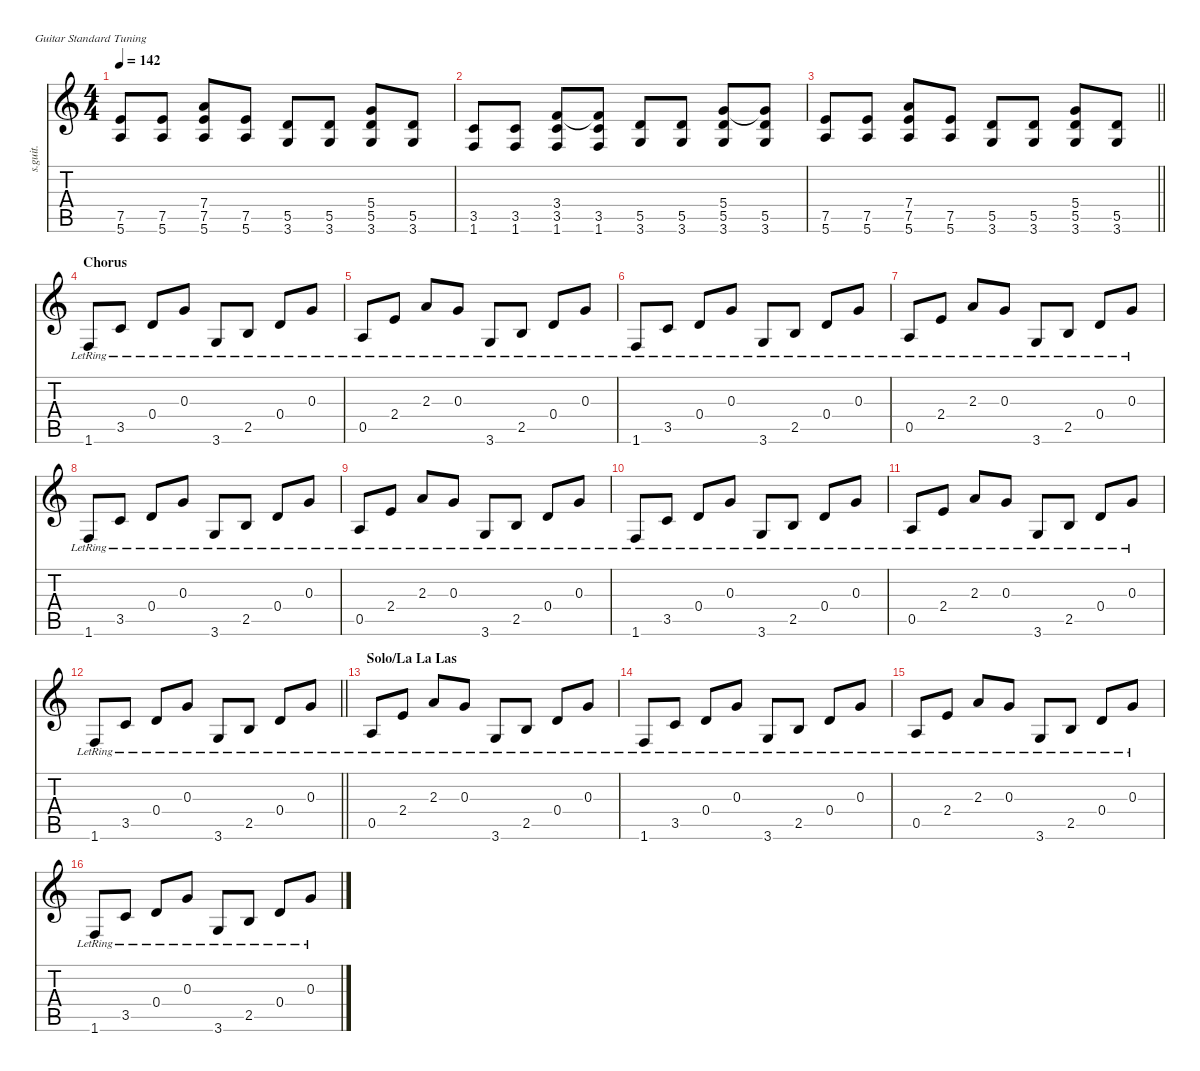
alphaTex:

\defaultSystemsLayout 4
\hideDynamics
\bracketExtendMode nobrackets
\otherSystemsTrackNameOrientation horizontal
\track ("Guitar 2" "s.guit.") {defaultSystemsLayout 8 instrument acousticguitarsteel}
\staff {score tabs}
\tuning (E4 B3 G3 D3 A2 E2)
\ts (4 4)
\tempo 142
\clef g2
\ks c
(7.5 5.6).8{dy f beam Up} (7.5 5.6).8{beam Up} (7.4 7.5 5.6).8{beam Up} (7.5 5.6).8{beam Up} (5.5 3.6).8{beam Up} (5.5 3.6).8{beam Up} (5.4 5.5 3.6).8{beam Up} (5.5 3.6).8{beam Up} |
(3.5 1.6).8{beam Up} (3.5 1.6).8{beam Up} (3.4 3.5 1.6).8{beam Up} (3.4{t} 3.5 1.6).8{beam Up} (5.5 3.6).8{beam Up} (5.5 3.6).8{beam Up} (5.4 5.5 3.6).8{beam Up} (5.4{t} 5.5 3.6).8{beam Up} |
\barLineRight lightlight
(7.5 5.6).8{beam Up} (7.5 5.6).8{beam Up} (7.4 7.5 5.6).8{beam Up} (7.5 5.6).8{beam Up} (5.5 3.6).8{beam Up} (5.5 3.6).8{beam Up} (5.4 5.5 3.6).8{beam Up} (5.5 3.6).8{beam Up} |
\section ("" "Chorus")
1.6{lr}.8{beam Up} 3.5{lr}.8{beam Up} 0.4{lr}.8{beam Up} 0.3{lr}.8{beam Up} 3.6{lr}.8{beam Up} 2.5{lr}.8{beam Up} 0.4{lr}.8{beam Up} 0.3{lr}.8{beam Up} |
0.5{lr}.8{beam Up} 2.4{lr}.8{beam Up} 2.3{lr}.8{beam Up} 0.3{lr}.8{beam Up} 3.6{lr}.8{beam Up} 2.5{lr}.8{beam Up} 0.4{lr}.8{beam Up} 0.3{lr}.8{beam Up} |
1.6{lr}.8{beam Up} 3.5{lr}.8{beam Up} 0.4{lr}.8{beam Up} 0.3{lr}.8{beam Up} 3.6{lr}.8{beam Up} 2.5{lr}.8{beam Up} 0.4{lr}.8{beam Up} 0.3{lr}.8{beam Up} |
0.5{lr}.8{beam Up} 2.4{lr}.8{beam Up} 2.3{lr}.8{beam Up} 0.3{lr}.8{beam Up} 3.6{lr}.8{beam Up} 2.5{lr}.8{beam Up} 0.4{lr}.8{beam Up} 0.3{lr}.8{beam Up} |
1.6{lr}.8{beam Up} 3.5{lr}.8{beam Up} 0.4{lr}.8{beam Up} 0.3{lr}.8{beam Up} 3.6{lr}.8{beam Up} 2.5{lr}.8{beam Up} 0.4{lr}.8{beam Up} 0.3{lr}.8{beam Up} |
0.5{lr}.8{beam Up} 2.4{lr}.8{beam Up} 2.3{lr}.8{beam Up} 0.3{lr}.8{beam Up} 3.6{lr}.8{beam Up} 2.5{lr}.8{beam Up} 0.4{lr}.8{beam Up} 0.3{lr}.8{beam Up} |
1.6{lr}.8{beam Up} 3.5{lr}.8{beam Up} 0.4{lr}.8{beam Up} 0.3{lr}.8{beam Up} 3.6{lr}.8{beam Up} 2.5{lr}.8{beam Up} 0.4{lr}.8{beam Up} 0.3{lr}.8{beam Up} |
0.5{lr}.8{beam Up} 2.4{lr}.8{beam Up} 2.3{lr}.8{beam Up} 0.3{lr}.8{beam Up} 3.6{lr}.8{beam Up} 2.5{lr}.8{beam Up} 0.4{lr}.8{beam Up} 0.3{lr}.8{beam Up} |
\barLineRight lightlight
1.6{lr}.8{beam Up} 3.5{lr}.8{beam Up} 0.4{lr}.8{beam Up} 0.3{lr}.8{beam Up} 3.6{lr}.8{beam Up} 2.5{lr}.8{beam Up} 0.4{lr}.8{beam Up} 0.3{lr}.8{beam Up} |
\section ("" "Solo/La La Las")
0.5{lr}.8{beam Up} 2.4{lr}.8{beam Up} 2.3{lr}.8{beam Up} 0.3{lr}.8{beam Up} 3.6{lr}.8{beam Up} 2.5{lr}.8{beam Up} 0.4{lr}.8{beam Up} 0.3{lr}.8{beam Up} |
1.6{lr}.8{beam Up} 3.5{lr}.8{beam Up} 0.4{lr}.8{beam Up} 0.3{lr}.8{beam Up} 3.6{lr}.8{beam Up} 2.5{lr}.8{beam Up} 0.4{lr}.8{beam Up} 0.3{lr}.8{beam Up} |
0.5{lr}.8{beam Up} 2.4{lr}.8{beam Up} 2.3{lr}.8{beam Up} 0.3{lr}.8{beam Up} 3.6{lr}.8{beam Up} 2.5{lr}.8{beam Up} 0.4{lr}.8{beam Up} 0.3{lr}.8{beam Up} |
1.6{lr}.8{beam Up} 3.5{lr}.8{beam Up} 0.4{lr}.8{beam Up} 0.3{lr}.8{beam Up} 3.6{lr}.8{beam Up} 2.5{lr}.8{beam Up} 0.4{lr}.8{beam Up} 0.3{lr}.8{beam Up}
